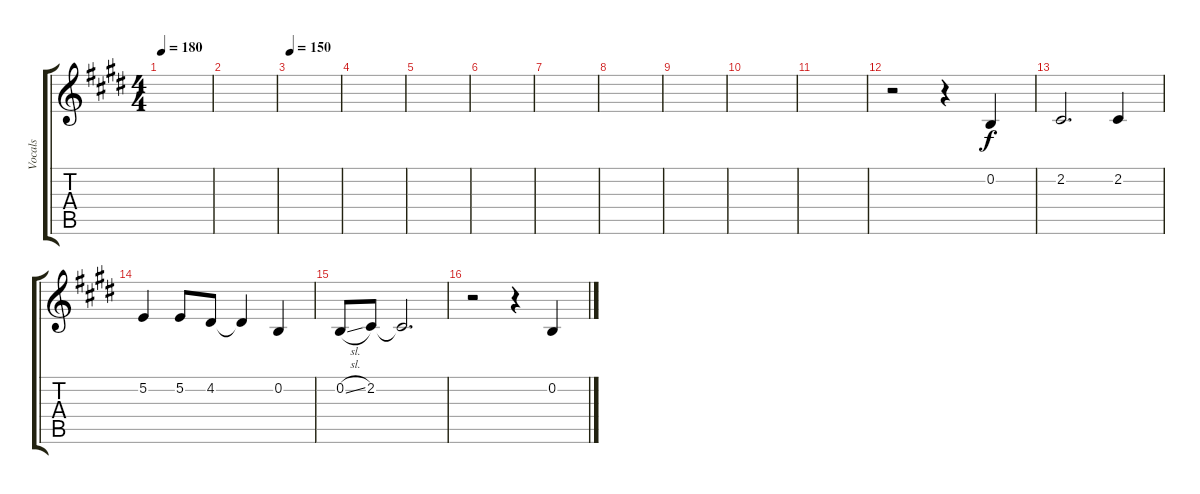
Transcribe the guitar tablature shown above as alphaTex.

\track ("Vocals" "Vocals") {instrument lead2sawtooth}
\staff {score tabs}
\tuning (E4 B3 G3 D3 A2 E2) {hide}
\ts (4 4)
\tempo 180
\clef g2
\ks c#minor
|
|
\tempo 150
|
|
|
|
|
|
|
|
|
r.2 r.4 0.2.4 |
2.2.2{d} 2.2.4 |
5.2.4 5.2.8 4.2.8 4.2{t}.4 0.2.4 |
0.2{sl}.8 2.2.8 2.2{t}.2{d} |
r.2 r.4 0.2.4
